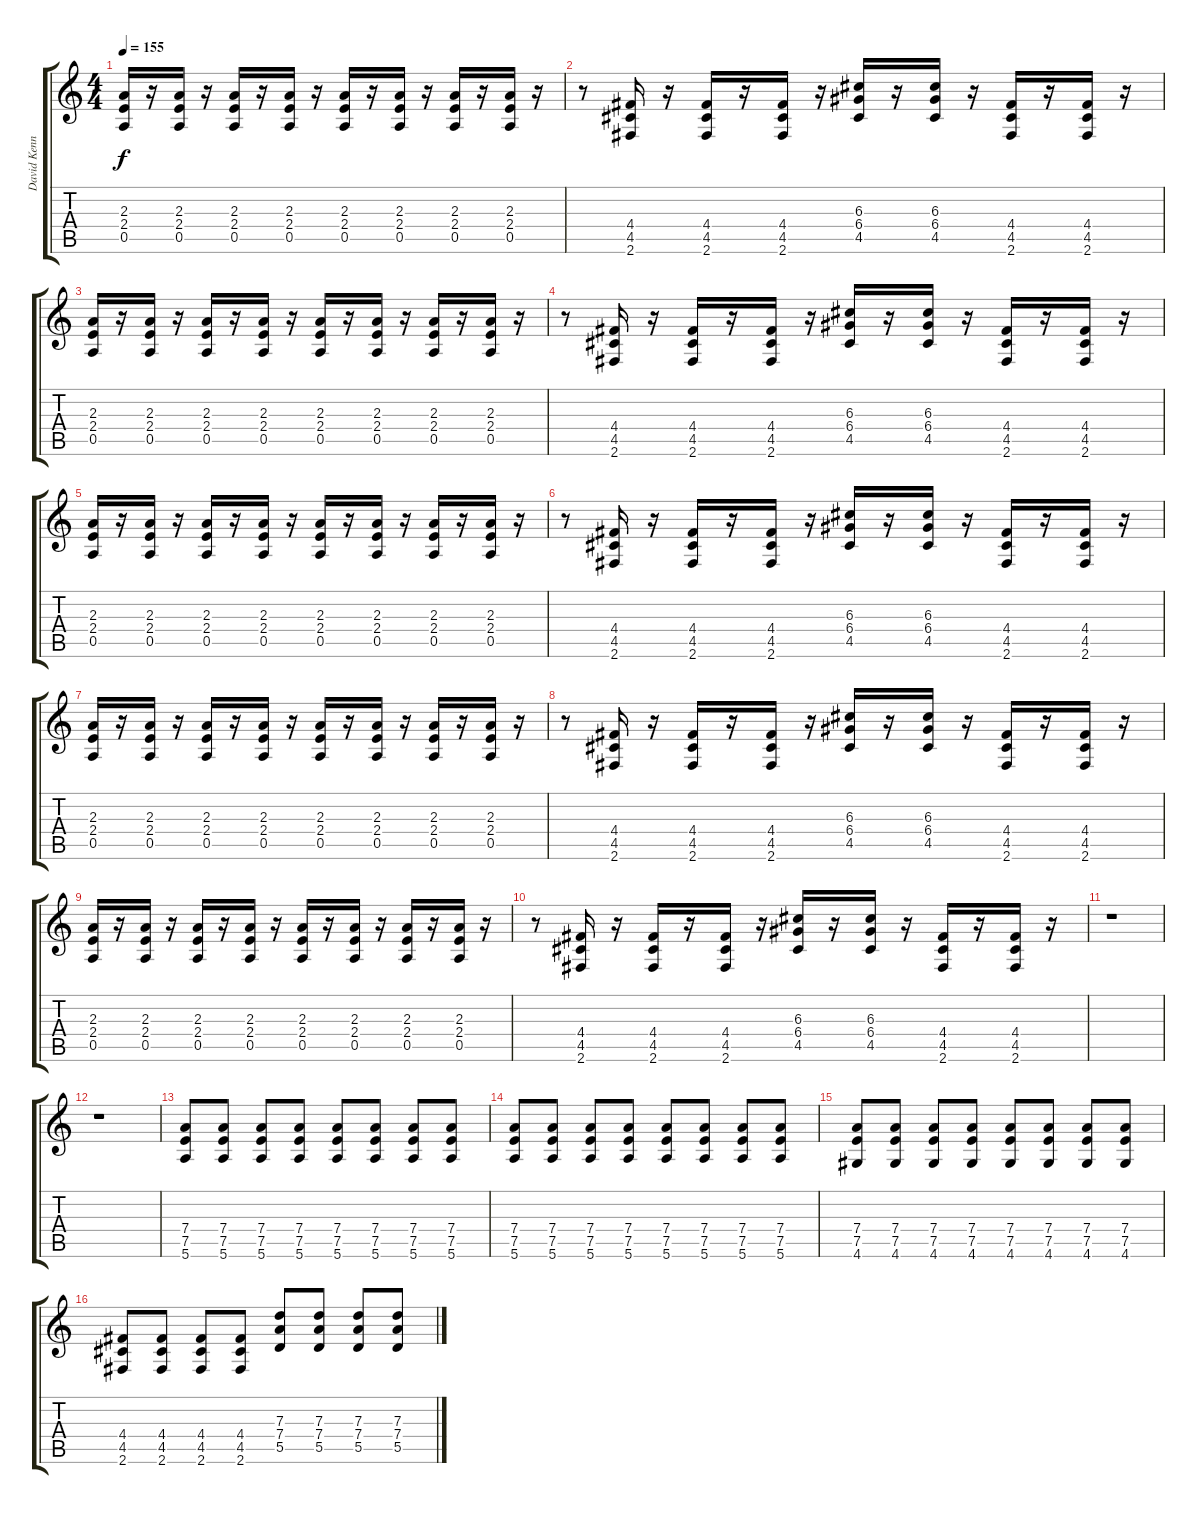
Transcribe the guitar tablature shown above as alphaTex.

\track ("David Kennedy(guitar)" "David Kenn") {instrument distortionguitar}
\staff {score tabs}
\tuning (E4 B3 G3 D3 A2 E2) {hide}
\ts (4 4)
\tempo 155
\clef g2
\ks c
(2.3 2.4 0.5).16{dy f} r.16 (2.3 2.4 0.5).16 r.16 (2.3 2.4 0.5).16 r.16 (2.3 2.4 0.5).16 r.16 (2.3 2.4 0.5).16 r.16 (2.3 2.4 0.5).16 r.16 (2.3 2.4 0.5).16 r.16 (2.3 2.4 0.5).16 r.16 |
r.8 (4.4 4.5 2.6).16 r.16 (4.4 4.5 2.6).16 r.16 (4.4 4.5 2.6).16 r.16 (6.3 6.4 4.5).16 r.16 (6.3 6.4 4.5).16 r.16 (4.4 4.5 2.6).16 r.16 (4.4 4.5 2.6).16 r.16 |
(2.3 2.4 0.5).16 r.16 (2.3 2.4 0.5).16 r.16 (2.3 2.4 0.5).16 r.16 (2.3 2.4 0.5).16 r.16 (2.3 2.4 0.5).16 r.16 (2.3 2.4 0.5).16 r.16 (2.3 2.4 0.5).16 r.16 (2.3 2.4 0.5).16 r.16 |
r.8 (4.4 4.5 2.6).16 r.16 (4.4 4.5 2.6).16 r.16 (4.4 4.5 2.6).16 r.16 (6.3 6.4 4.5).16 r.16 (6.3 6.4 4.5).16 r.16 (4.4 4.5 2.6).16 r.16 (4.4 4.5 2.6).16 r.16 |
(2.3 2.4 0.5).16 r.16 (2.3 2.4 0.5).16 r.16 (2.3 2.4 0.5).16 r.16 (2.3 2.4 0.5).16 r.16 (2.3 2.4 0.5).16 r.16 (2.3 2.4 0.5).16 r.16 (2.3 2.4 0.5).16 r.16 (2.3 2.4 0.5).16 r.16 |
r.8 (4.4 4.5 2.6).16 r.16 (4.4 4.5 2.6).16 r.16 (4.4 4.5 2.6).16 r.16 (6.3 6.4 4.5).16 r.16 (6.3 6.4 4.5).16 r.16 (4.4 4.5 2.6).16 r.16 (4.4 4.5 2.6).16 r.16 |
(2.3 2.4 0.5).16 r.16 (2.3 2.4 0.5).16 r.16 (2.3 2.4 0.5).16 r.16 (2.3 2.4 0.5).16 r.16 (2.3 2.4 0.5).16 r.16 (2.3 2.4 0.5).16 r.16 (2.3 2.4 0.5).16 r.16 (2.3 2.4 0.5).16 r.16 |
r.8 (4.4 4.5 2.6).16 r.16 (4.4 4.5 2.6).16 r.16 (4.4 4.5 2.6).16 r.16 (6.3 6.4 4.5).16 r.16 (6.3 6.4 4.5).16 r.16 (4.4 4.5 2.6).16 r.16 (4.4 4.5 2.6).16 r.16 |
(2.3 2.4 0.5).16 r.16 (2.3 2.4 0.5).16 r.16 (2.3 2.4 0.5).16 r.16 (2.3 2.4 0.5).16 r.16 (2.3 2.4 0.5).16 r.16 (2.3 2.4 0.5).16 r.16 (2.3 2.4 0.5).16 r.16 (2.3 2.4 0.5).16 r.16 |
r.8 (4.4 4.5 2.6).16 r.16 (4.4 4.5 2.6).16 r.16 (4.4 4.5 2.6).16 r.16 (6.3 6.4 4.5).16 r.16 (6.3 6.4 4.5).16 r.16 (4.4 4.5 2.6).16 r.16 (4.4 4.5 2.6).16 r.16 |
r.1 |
r.1 |
(7.4 7.5 5.6).8 (7.4 7.5 5.6).8 (7.4 7.5 5.6).8 (7.4 7.5 5.6).8 (7.4 7.5 5.6).8 (7.4 7.5 5.6).8 (7.4 7.5 5.6).8 (7.4 7.5 5.6).8 |
(7.4 7.5 5.6).8 (7.4 7.5 5.6).8 (7.4 7.5 5.6).8 (7.4 7.5 5.6).8 (7.4 7.5 5.6).8 (7.4 7.5 5.6).8 (7.4 7.5 5.6).8 (7.4 7.5 5.6).8 |
(7.4 7.5 4.6).8 (7.4 7.5 4.6).8 (7.4 7.5 4.6).8 (7.4 7.5 4.6).8 (7.4 7.5 4.6).8 (7.4 7.5 4.6).8 (7.4 7.5 4.6).8 (7.4 7.5 4.6).8 |
(4.4 4.5 2.6).8 (4.4 4.5 2.6).8 (4.4 4.5 2.6).8 (4.4 4.5 2.6).8 (7.3 7.4 5.5).8 (7.3 7.4 5.5).8 (7.3 7.4 5.5).8 (7.3 7.4 5.5).8
